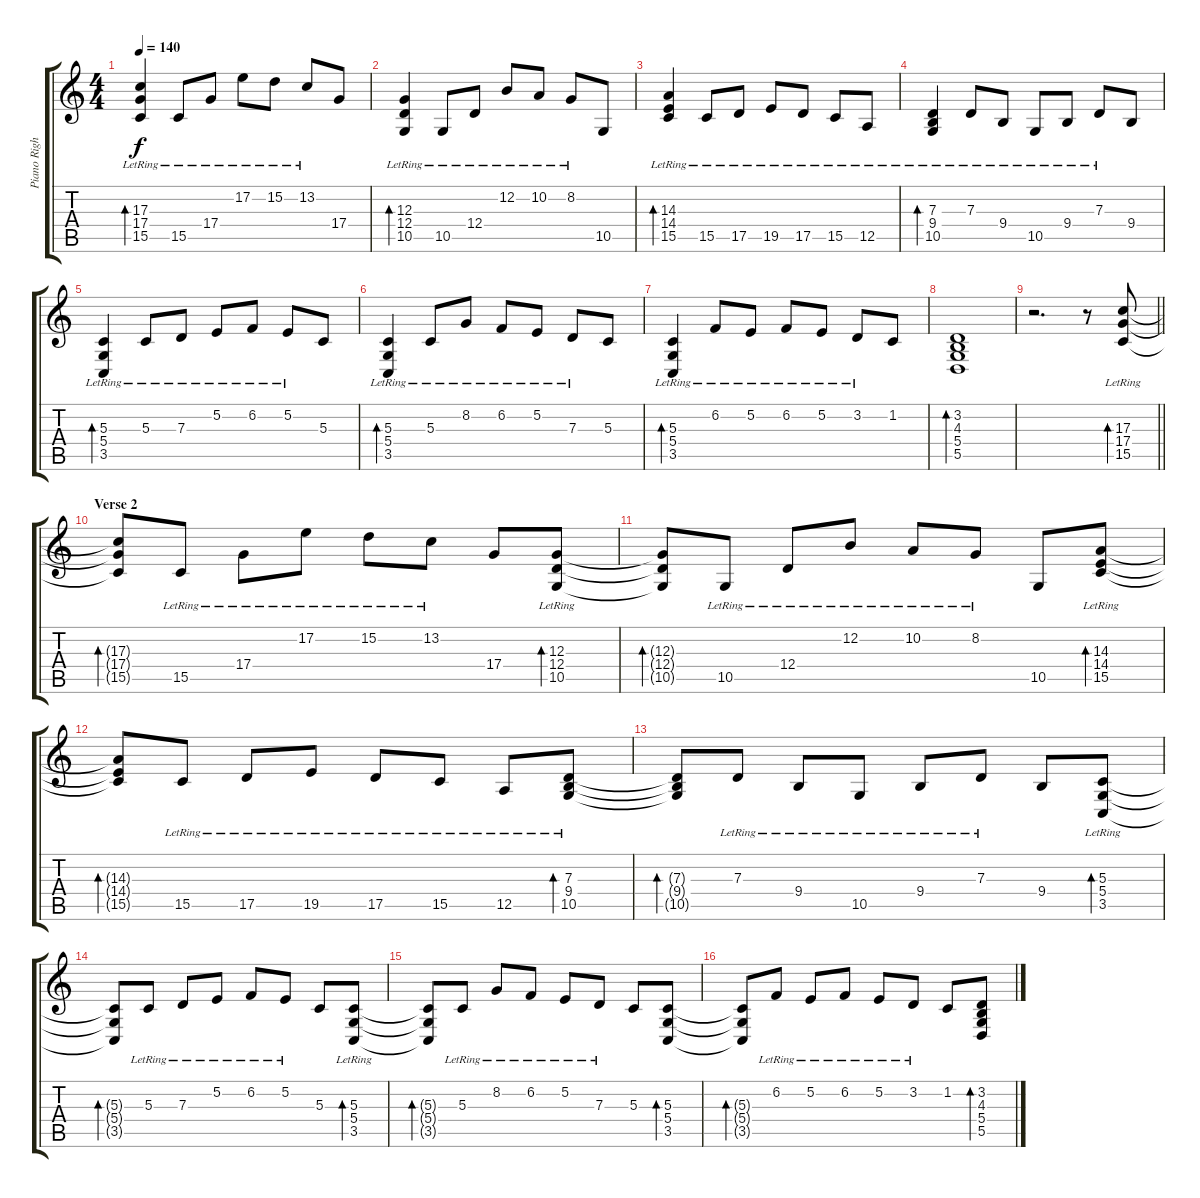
\track ("Piano Right-hand" "Piano Righ") {instrument acousticgrandpiano}
\staff {score tabs}
\tuning (E4 B3 G3 D3 A2 E2) {hide}
\ts (4 4)
\tempo 140
\clef g2
\ks c
(17.3{lr} 17.4{lr} 15.5{lr}).4{bd 240 dy f} 15.5{lr}.8 17.4{lr}.8 17.2{lr}.8 15.2{lr}.8 13.2{lr}.8 17.4.8 |
(12.3{lr} 12.4{lr} 10.5{lr}).4{bd 240} 10.5{lr}.8 12.4{lr}.8 12.2{lr}.8 10.2{lr}.8 8.2{lr}.8 10.5.8 |
(14.3{lr} 14.4{lr} 15.5{lr}).4{bd 240} 15.5{lr}.8 17.5{lr}.8 19.5{lr}.8 17.5{lr}.8 15.5{lr}.8 12.5{lr}.8 |
(7.3{lr} 9.4{lr} 10.5{lr}).4{bd 240} 7.3{lr}.8 9.4{lr}.8 10.5{lr}.8 9.4{lr}.8 7.3{lr}.8 9.4.8 |
(5.3{lr} 5.4{lr} 3.5{lr}).4{bd 240} 5.3{lr}.8 7.3{lr}.8 5.2{lr}.8 6.2{lr}.8 5.2{lr}.8 5.3.8 |
(5.3{lr} 5.4{lr} 3.5{lr}).4{bd 240} 5.3{lr}.8 8.2{lr}.8 6.2{lr}.8 5.2{lr}.8 7.3{lr}.8 5.3.8 |
(5.3{lr} 5.4{lr} 3.5{lr}).4{bd 240} 6.2{lr}.8 5.2{lr}.8 6.2{lr}.8 5.2{lr}.8 3.2{lr}.8 1.2.8 |
(3.2 4.3 5.4 5.5).1{bd 240} |
\barLineRight lightlight
r.2{d} r.8 (17.3{lr} 17.4{lr} 15.5{lr}).8{bd 240} |
\section ("" "Verse 2")
(17.3{t} 17.4{t} 15.5{t}).8{bd 240} 15.5{lr}.8 17.4{lr}.8 17.2{lr}.8 15.2{lr}.8 13.2{lr}.8 17.4.8 (12.3{lr} 12.4{lr} 10.5{lr}).8{bd 240} |
(12.3{t} 12.4{t} 10.5{t}).8{bd 240} 10.5{lr}.8 12.4{lr}.8 12.2{lr}.8 10.2{lr}.8 8.2{lr}.8 10.5.8 (14.3{lr} 14.4{lr} 15.5{lr}).8{bd 240} |
(14.3{t} 14.4{t} 15.5{t}).8{bd 240} 15.5{lr}.8 17.5{lr}.8 19.5{lr}.8 17.5{lr}.8 15.5{lr}.8 12.5{lr}.8 (7.3{lr} 9.4{lr} 10.5{lr}).8{bd 240} |
(7.3{t} 9.4{t} 10.5{t}).8{bd 240} 7.3{lr}.8 9.4{lr}.8 10.5{lr}.8 9.4{lr}.8 7.3{lr}.8 9.4.8 (5.3{lr} 5.4{lr} 3.5{lr}).8{bd 240} |
(5.3{t} 5.4{t} 3.5{t}).8{bd 240} 5.3{lr}.8 7.3{lr}.8 5.2{lr}.8 6.2{lr}.8 5.2{lr}.8 5.3.8 (5.3{lr} 5.4{lr} 3.5{lr}).8{bd 240} |
(5.3{t} 5.4{t} 3.5{t}).8{bd 240} 5.3{lr}.8 8.2{lr}.8 6.2{lr}.8 5.2{lr}.8 7.3{lr}.8 5.3.8 (5.3 5.4 3.5).8{bd 240} |
(5.3{t} 5.4{t} 3.5{t}).8{bd 240} 6.2{lr}.8 5.2{lr}.8 6.2{lr}.8 5.2{lr}.8 3.2{lr}.8 1.2.8 (3.2 4.3 5.4 5.5).8{bd 240}
